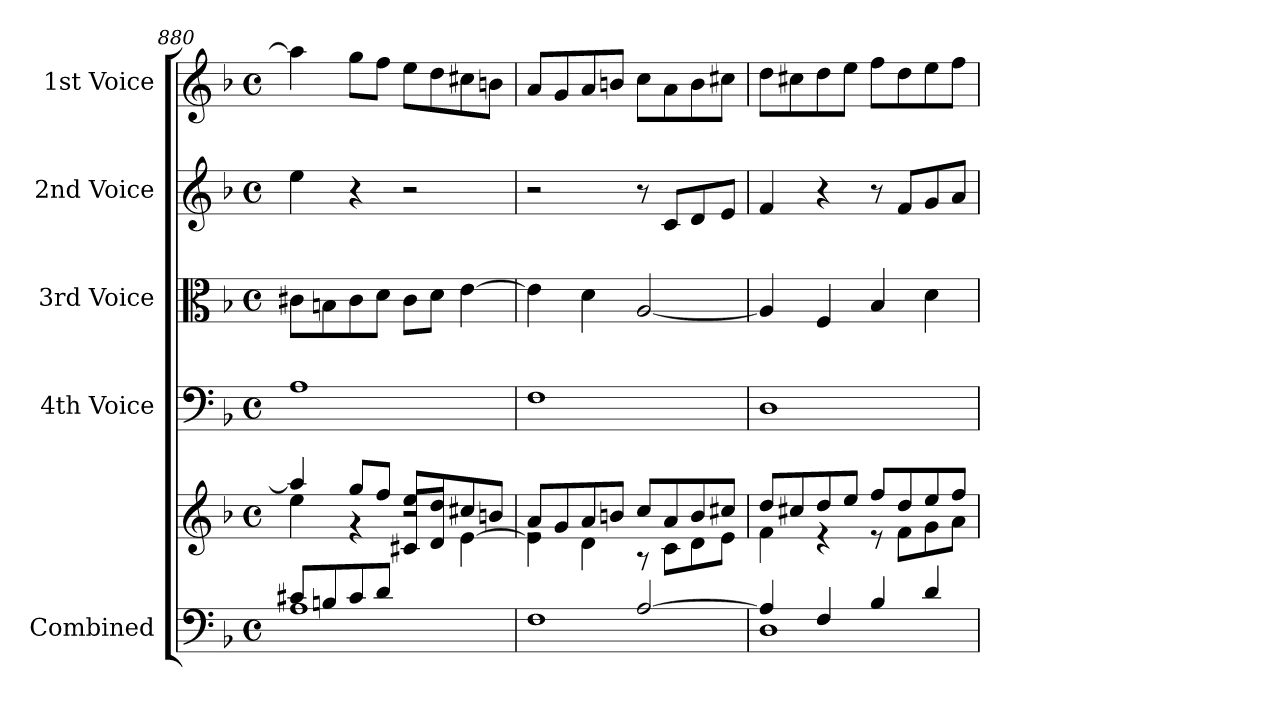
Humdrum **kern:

**kern	**kern	**kern	**kern	**kern	**kern
*part5	*part5	*part4	*part3	*part2	*part1
*staff6	*staff5	*staff4	*staff3	*staff2	*staff1
*I"Combined	*	*I"4th Voice	*I"3rd Voice	*I"2nd Voice	*I"1st Voice
*clefF4	*clefG2	*clefF4	*clefC3	*clefG2	*clefG2
*k[b-]	*k[b-]	*k[b-]	*k[b-]	*k[b-]	*k[b-]
*M4/4	*M4/4	*M4/4	*M4/4	*M4/4	*M4/4
*met(c)	*met(c)	*met(c)	*met(c)	*met(c)	*met(c)
=880	=880	=880	=880	=880	=880
*^	*^	*	*	*	*
*	*	*	*^	*	*	*	*
8c#X/L	1A	4aa/]	4ee\	2ryy	1A	8c#X\L	4ee\	4aa\]
8Bn/	.	.	.	.	.	8Bn\	.	.
8c#/	.	8gg/L	4r	.	.	8c#\	4r	8gg\L
8d/J	.	8ff/J	.	.	.	8d\J	.	8ff\J
2ryy	.	8ee/L	2r	8c#X/L	.	8c#\L	2r	8ee\L
.	.	8dd/	.	8d/J	.	8d\J	.	8dd\
.	.	8cc#X/	.	[4e\	.	[4e\	.	8cc#X\
.	.	8bn/J	.	.	.	.	.	8bn\J
!!LO:LB:g=z
=881	=881	=881	=881	=881	=881	=881	=881	=881
2ryy	1F	8a/L	2re	4e\]	1F	4e\]	2r	8a/L
.	.	8g/	.	.	.	.	.	8g/
.	.	8a/	.	4d\	.	4d\	.	8a/
.	.	8bn/J	.	.	.	.	.	8bn/J
[2A/	.	8cc/L	8r	2ryy	.	[2A/	8r	8cc\L
.	.	8a/	8c\L	.	.	.	8c/L	8a\
.	.	8b/	8d\	.	.	.	8d/	8b\
.	.	8cc#X/J	8e\J	.	.	.	8e/J	8cc#X\J
*	*	*	*v	*v	*	*	*	*
=882	=882	=882	=882	=882	=882	=882	=882
4A/]	1D	8dd/L	4f\	1D	4A/]	4f/	8dd\L
.	.	8cc#X/	.	.	.	.	8cc#X\
4F/	.	8dd/	4r	.	4F/	4r	8dd\
.	.	8ee/J	.	.	.	.	8ee\J
4B-/	.	8ff/L	8r	.	4B-/	8r	8ff\L
.	.	8dd/	8f\L	.	.	8f/L	8dd\
4d/	.	8ee/	8g\	.	4d\	8g/	8ee\
.	.	8ff/J	8a\J	.	.	8a/J	8ff\J
*v	*v	*	*	*	*	*	*
*	*v	*v	*	*	*	*
=	=	=	=	=	=
*-	*-	*-	*-	*-	*-
